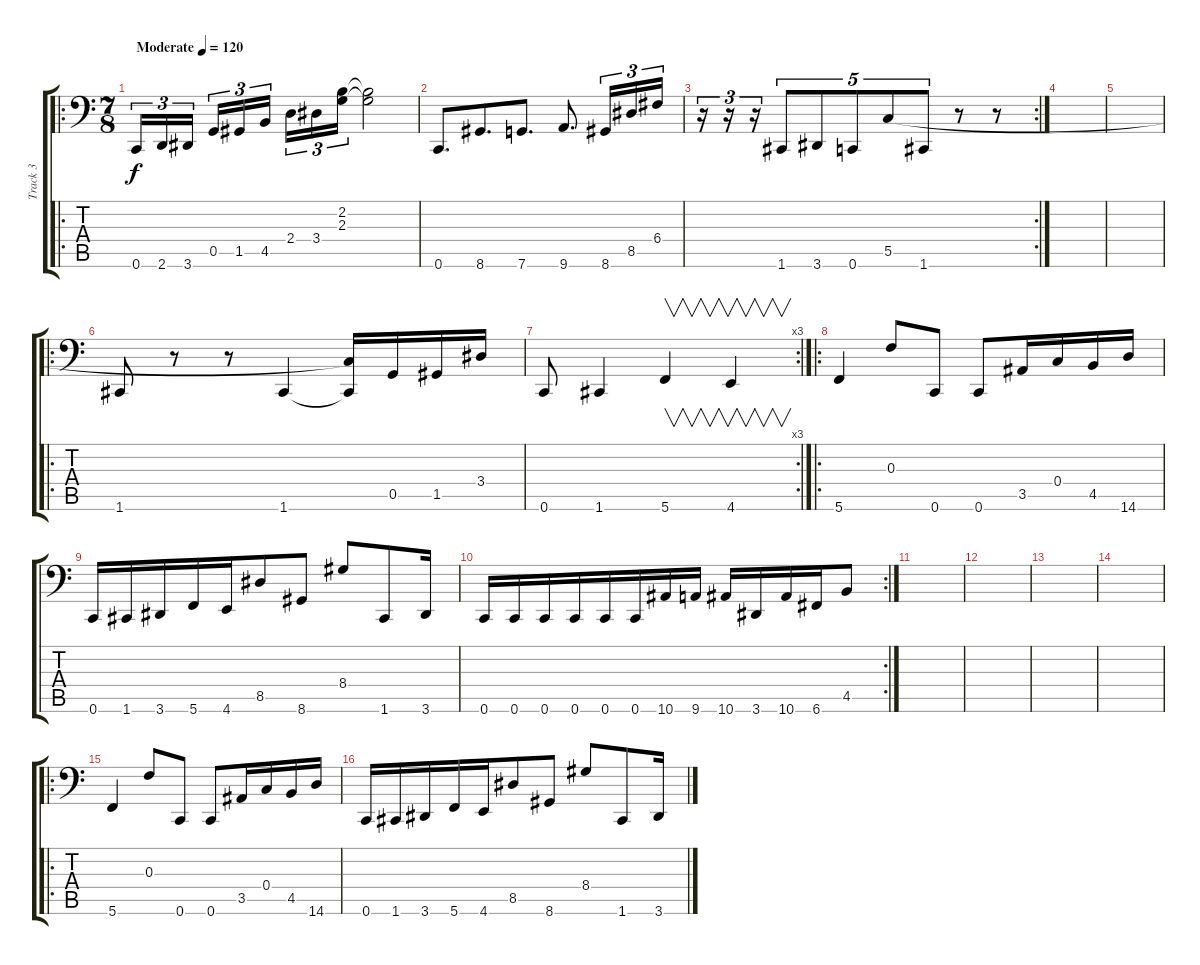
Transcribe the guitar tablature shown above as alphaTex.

\track ("Track 3" "Track 3") {instrument electricbasspick}
\staff {score tabs}
\tuning (D3 A2 F2 C2 G1 C1) {hide}
\ro
\ts (7 8)
\tempo (120 "Moderate")
\clef f4
\ks c
0.6.16{tu (3 2) dy f instrument electricbasspick} 2.6.16{tu (3 2)} 3.6.16{tu (3 2)} 0.5.16{tu (3 2)} 1.5.16{tu (3 2)} 4.5.16{tu (3 2)} 2.4.16{tu (3 2)} 3.4.16{tu (3 2)} (2.2 2.3).16{tu (3 2)} (2.2{t} 2.3{t}).2 |
0.6.8{d} 8.6.8{d} 7.6.8{d} 9.6.8{d} 8.6.16{tu (3 2)} 8.5.16{tu (3 2)} 6.4.16{tu (3 2)} |
\rc 2
r.16{tu (3 2)} r.16{tu (3 2)} r.16{tu (3 2)} 1.6.8{tu (5 4)} 3.6.8{tu (5 4)} 0.6.8{tu (5 4)} 5.5.8{tu (5 4)} 1.6.8{tu (5 4)} r.8 r.8 |
|
|
\ro
1.6.8 r.8 r.8 1.6.4 (5.5{t} 1.6{t}).16 0.5.16 1.5.16 3.4.16 |
\rc 3
0.6.8 1.6.4 5.6.4{v} 4.6.4{v} |
\ro
5.6.4 0.3.8 0.6.8 0.6.8 3.5.16 0.4.16 4.5.16 14.6.16 |
0.6.16 1.6.16 3.6.16 5.6.16 4.6.16 8.5.8 8.6.8 8.4.8 1.6.8 3.6.16 |
\rc 2
0.6.16 0.6.16 0.6.16 0.6.16 0.6.16 0.6.16 10.6.16 9.6.16 10.6.16 3.6.16 10.6.16 6.6.16 4.5.8 |
|
|
|
|
\ro
5.6.4 0.3.8 0.6.8 0.6.8 3.5.16 0.4.16 4.5.16 14.6.16 |
0.6.16 1.6.16 3.6.16 5.6.16 4.6.16 8.5.8 8.6.8 8.4.8 1.6.8 3.6.16
